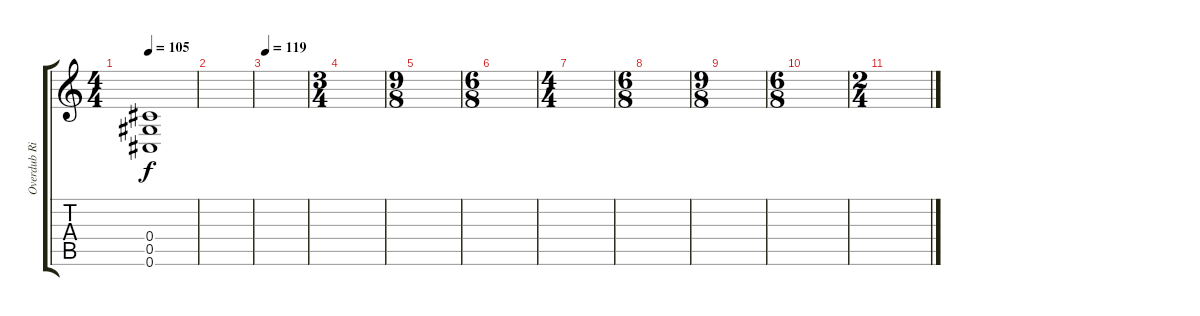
\track ("Overdub Right" "Overdub Ri") {instrument overdrivenguitar}
\staff {score tabs}
\tuning (Eb4 Bb3 Gb3 Db3 Ab2 Db2) {hide}
\ts (4 4)
\tempo 105
\clef g2
\ks c
(0.4{t} 0.5{t} 0.6{t}).1{dy f} |
|
\tempo 120
\tempo 119
|
\ts (3 4)
|
\ts (9 8)
|
\ts (6 8)
|
\ts (4 4)
|
\ts (6 8)
|
\ts (9 8)
|
\ts (6 8)
|
\ts (2 4)
